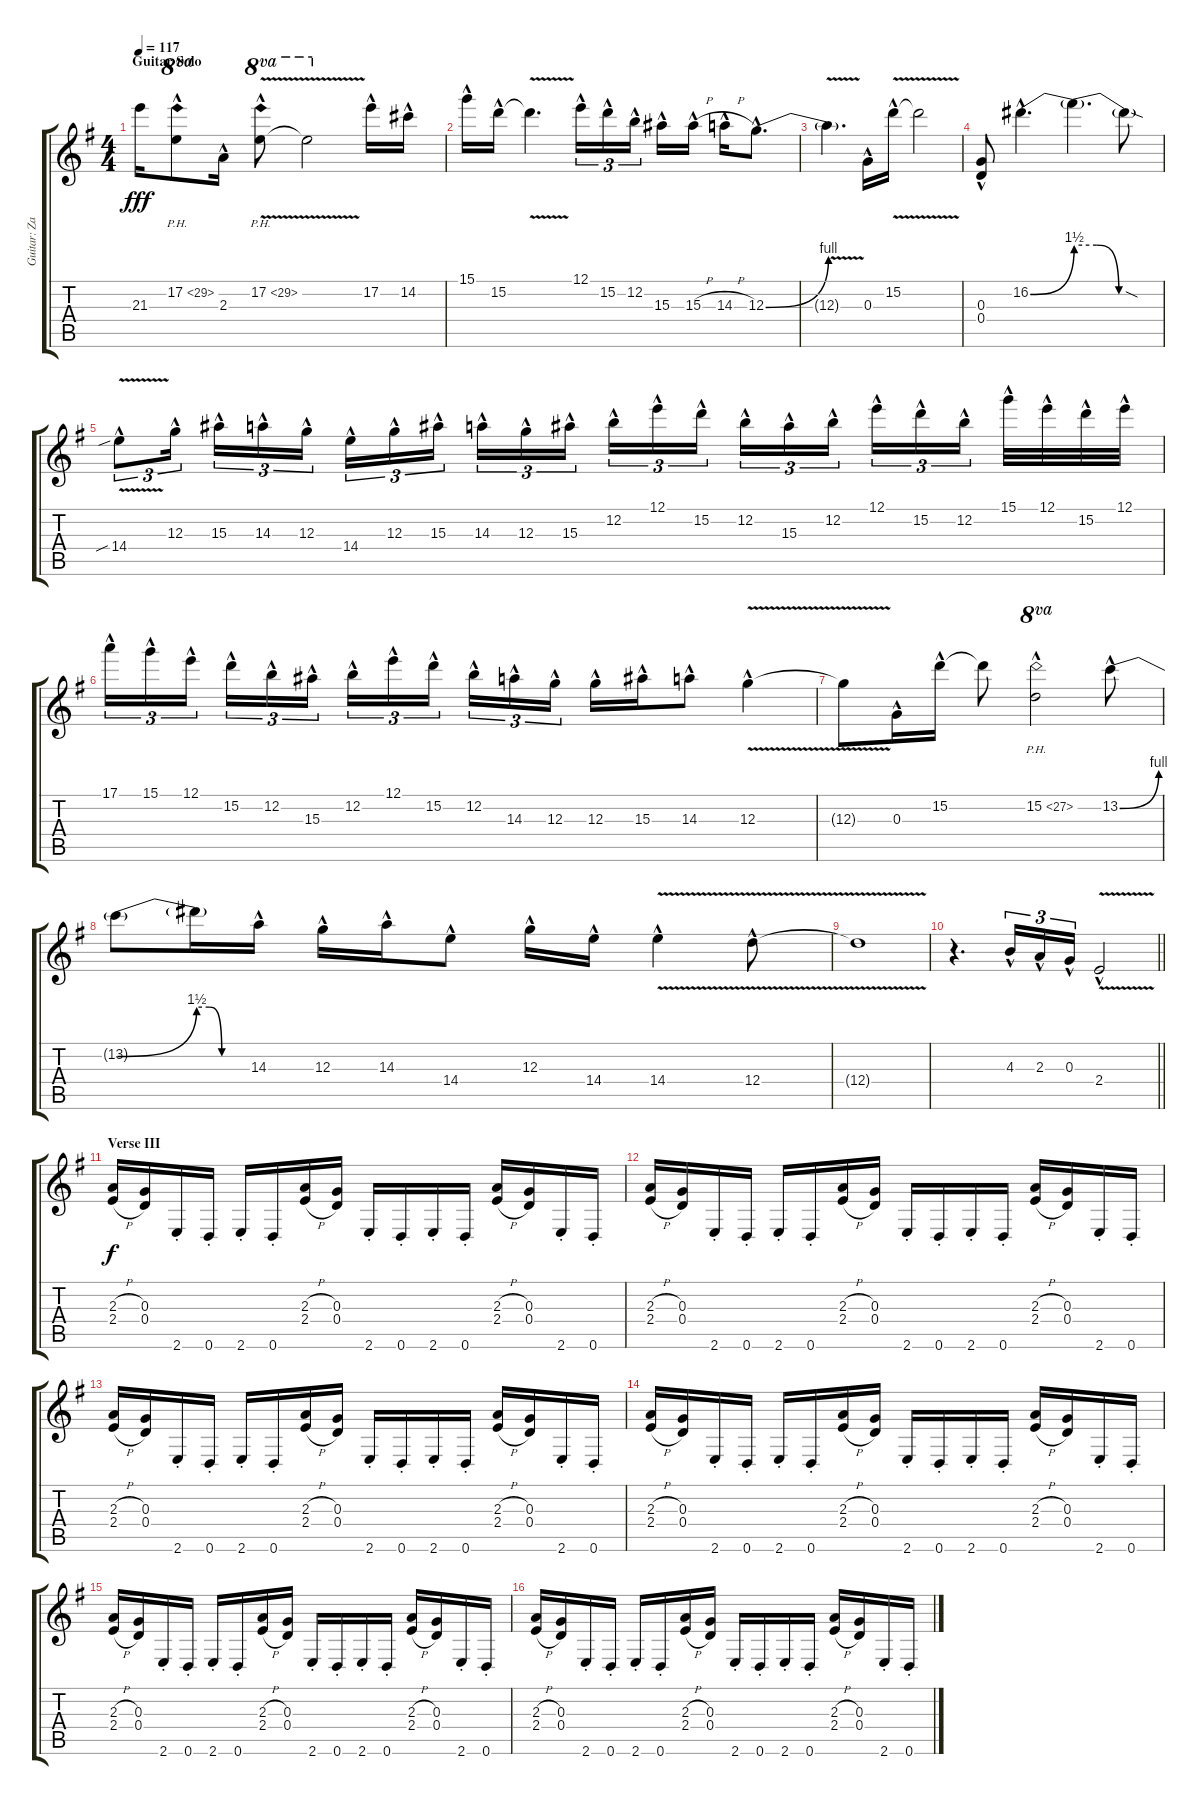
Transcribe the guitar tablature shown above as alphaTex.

\track ("Guitar: Zakk" "Guitar: Za") {instrument overdrivenguitar}
\staff {score tabs}
\tuning (E4 B3 G3 D3 A2 D2) {hide}
\ts (4 4)
\section ("" "Guitar Solo")
\tempo 117
\clef g2
\ks g
21.3{t}.16{dy fff} 17.2{ph 12 hac}.8{ot 8va} 2.3{hac}.16 17.2{ph 12 v hac}.8{ot 8va} 17.2{t}.2{ot 8va} 17.2{hac}.16 14.2{hac}.16 |
15.1{hac}.16 15.2{hac}.16 15.2{v t}.4{d} 12.1{hac}.16{tu (3 2)} 15.2{hac}.16{tu (3 2)} 12.2{hac}.16{tu (3 2) beam splitsecondary} 15.3{hac}.16 15.3{h hac}.16 14.3{h hac}.16 12.3{be (bend 0 0 60 4) hac}.8{d} |
12.3{v t}.4{d} 0.3{hac}.16 15.2{v hac}.16 15.2{t}.2 |
(0.3{hac} 0.4{hac}).8 16.2{be (bend 0 0 60 6) hac}.4{d} 16.2{be (custom 0 6 15 6 30 0 60 0) t}.4{d} 16.2{sod t}.8 |
14.4{v sib hac}.8{tu (3 2)} 12.3{hac}.16{tu (3 2) beam splitsecondary} 15.3{hac}.16{tu (3 2)} 14.3{hac}.16{tu (3 2)} 12.3{hac}.16{tu (3 2)} 14.4{hac}.16{tu (3 2)} 12.3{hac}.16{tu (3 2)} 15.3{hac}.16{tu (3 2) beam splitsecondary} 14.3{hac}.16{tu (3 2)} 12.3{hac}.16{tu (3 2)} 15.3{hac}.16{tu (3 2)} 12.2{hac}.16{tu (3 2)} 12.1{hac}.16{tu (3 2)} 15.2{hac}.16{tu (3 2) beam splitsecondary} 12.2{hac}.16{tu (3 2)} 15.3{hac}.16{tu (3 2)} 12.2{hac}.16{tu (3 2)} 12.1{hac}.16{tu (3 2)} 15.2{hac}.16{tu (3 2)} 12.2{hac}.16{tu (3 2) beam splitsecondary} 15.1{hac}.32 12.1{hac}.32 15.2{hac}.32 12.1{hac}.32 |
17.1{hac}.16{tu (3 2)} 15.1{hac}.16{tu (3 2)} 12.1{hac}.16{tu (3 2) beam splitsecondary} 15.2{hac}.16{tu (3 2)} 12.2{hac}.16{tu (3 2)} 15.3{hac}.16{tu (3 2)} 12.2{hac}.16{tu (3 2)} 12.1{hac}.16{tu (3 2)} 15.2{hac}.16{tu (3 2) beam splitsecondary} 12.2{hac}.16{tu (3 2)} 14.3{hac}.16{tu (3 2)} 12.3{hac}.16{tu (3 2)} 12.3{hac}.16 15.3{hac}.16 14.3{hac}.8 12.3{v hac}.4 |
12.3{t}.8 0.3{hac}.16 15.2{hac}.16 15.2{t}.8 15.2{ph 12 hac}.2{ot 8va} 13.2{be (bend 0 0 60 4) hac}.8 |
13.2{be (bend 0 0 60 6) t}.8 13.2{be (custom 0 6 15 6 30 0 60 0) t}.16 14.3{hac}.16{beam split} 12.3{hac}.16 14.3{hac}.16 14.4{hac}.8 12.3{hac}.16 14.4{hac}.16 14.4{v hac}.4 12.4{v hac}.8 |
12.4{t}.1 |
\barLineRight lightlight
r.4{d} 4.3{hac}.16{tu (3 2)} 2.3{hac}.16{tu (3 2)} 0.3{hac}.16{tu (3 2)} 2.4{v hac}.2 |
\section ("" "Verse III")
(2.3{h} 2.4{h}).16{dy f} (0.3 0.4).16 2.6{st}.16 0.6{st}.16 2.6{st}.16 0.6{st}.16 (2.3{h} 2.4{h}).16 (0.3 0.4).16 2.6{st}.16 0.6{st}.16 2.6{st}.16 0.6{st}.16 (2.3{h} 2.4{h}).16 (0.3 0.4).16 2.6{st}.16 0.6{st}.16 |
(2.3{h} 2.4{h}).16 (0.3 0.4).16 2.6{st}.16 0.6{st}.16 2.6{st}.16 0.6{st}.16 (2.3{h} 2.4{h}).16 (0.3 0.4).16 2.6{st}.16 0.6{st}.16 2.6{st}.16 0.6{st}.16 (2.3{h} 2.4{h}).16 (0.3 0.4).16 2.6{st}.16 0.6{st}.16 |
(2.3{h} 2.4{h}).16 (0.3 0.4).16 2.6{st}.16 0.6{st}.16 2.6{st}.16 0.6{st}.16 (2.3{h} 2.4{h}).16 (0.3 0.4).16 2.6{st}.16 0.6{st}.16 2.6{st}.16 0.6{st}.16 (2.3{h} 2.4{h}).16 (0.3 0.4).16 2.6{st}.16 0.6{st}.16 |
(2.3{h} 2.4{h}).16 (0.3 0.4).16 2.6{st}.16 0.6{st}.16 2.6{st}.16 0.6{st}.16 (2.3{h} 2.4{h}).16 (0.3 0.4).16 2.6{st}.16 0.6{st}.16 2.6{st}.16 0.6{st}.16 (2.3{h} 2.4{h}).16 (0.3 0.4).16 2.6{st}.16 0.6{st}.16 |
(2.3{h} 2.4{h}).16 (0.3 0.4).16 2.6{st}.16 0.6{st}.16 2.6{st}.16 0.6{st}.16 (2.3{h} 2.4{h}).16 (0.3 0.4).16 2.6{st}.16 0.6{st}.16 2.6{st}.16 0.6{st}.16 (2.3{h} 2.4{h}).16 (0.3 0.4).16 2.6{st}.16 0.6{st}.16 |
(2.3{h} 2.4{h}).16 (0.3 0.4).16 2.6{st}.16 0.6{st}.16 2.6{st}.16 0.6{st}.16 (2.3{h} 2.4{h}).16 (0.3 0.4).16 2.6{st}.16 0.6{st}.16 2.6{st}.16 0.6{st}.16 (2.3{h} 2.4{h}).16 (0.3 0.4).16 2.6{st}.16 0.6{st}.16
